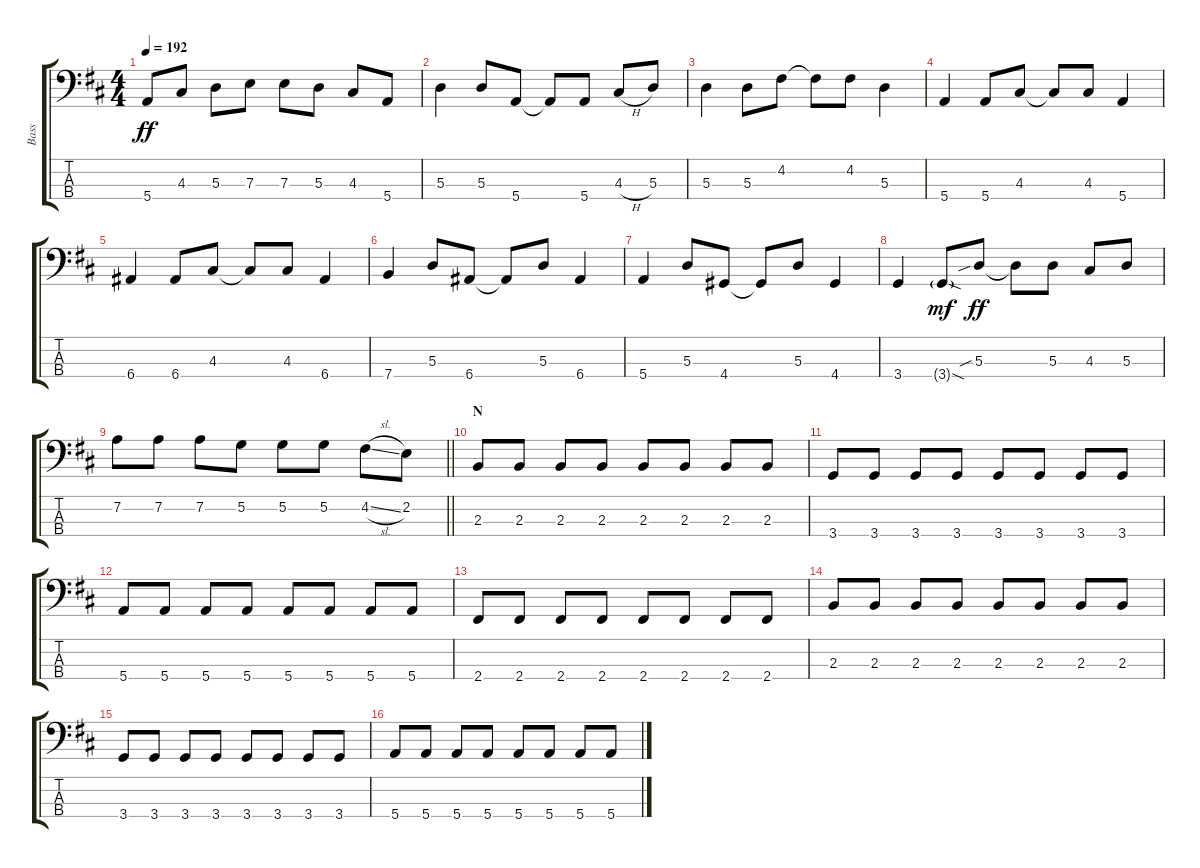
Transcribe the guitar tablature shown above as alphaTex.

\track ("Bass" "Bass") {instrument electricbasspick}
\staff {score tabs}
\tuning (G2 D2 A1 E1) {hide}
\ts (4 4)
\tempo 192
\clef f4
\ks d
5.4.8{dy ff} 4.3.8 5.3.8 7.3.8 7.3.8 5.3.8 4.3.8 5.4.8 |
5.3.4 5.3.8 5.4.8 5.4{t}.8 5.4.8 4.3{h}.8 5.3.8 |
5.3.4 5.3.8 4.2.8 4.2{t}.8 4.2.8 5.3.4 |
5.4.4 5.4.8 4.3.8 4.3{t}.8 4.3.8 5.4.4 |
6.4.4 6.4.8 4.3.8 4.3{t}.8 4.3.8 6.4.4 |
7.4.4 5.3.8 6.4.8 6.4{t}.8 5.3.8 6.4.4 |
5.4.4 5.3.8 4.4.8 4.4{t}.8 5.3.8 4.4.4 |
3.4.4 3.4{sod g}.8{dy mf} 5.3{sib}.8{dy ff} 5.3{t}.8 5.3.8 4.3.8 5.3.8 |
\barLineRight lightlight
7.2.8 7.2.8 7.2.8 5.2.8 5.2.8 5.2.8 4.2{sl}.8 2.2.8 |
\section ("" "N")
2.3.8 2.3.8 2.3.8 2.3.8 2.3.8 2.3.8 2.3.8 2.3.8 |
3.4.8 3.4.8 3.4.8 3.4.8 3.4.8 3.4.8 3.4.8 3.4.8 |
5.4.8 5.4.8 5.4.8 5.4.8 5.4.8 5.4.8 5.4.8 5.4.8 |
2.4.8 2.4.8 2.4.8 2.4.8 2.4.8 2.4.8 2.4.8 2.4.8 |
2.3.8 2.3.8 2.3.8 2.3.8 2.3.8 2.3.8 2.3.8 2.3.8 |
3.4.8 3.4.8 3.4.8 3.4.8 3.4.8 3.4.8 3.4.8 3.4.8 |
5.4.8 5.4.8 5.4.8 5.4.8 5.4.8 5.4.8 5.4.8 5.4.8
